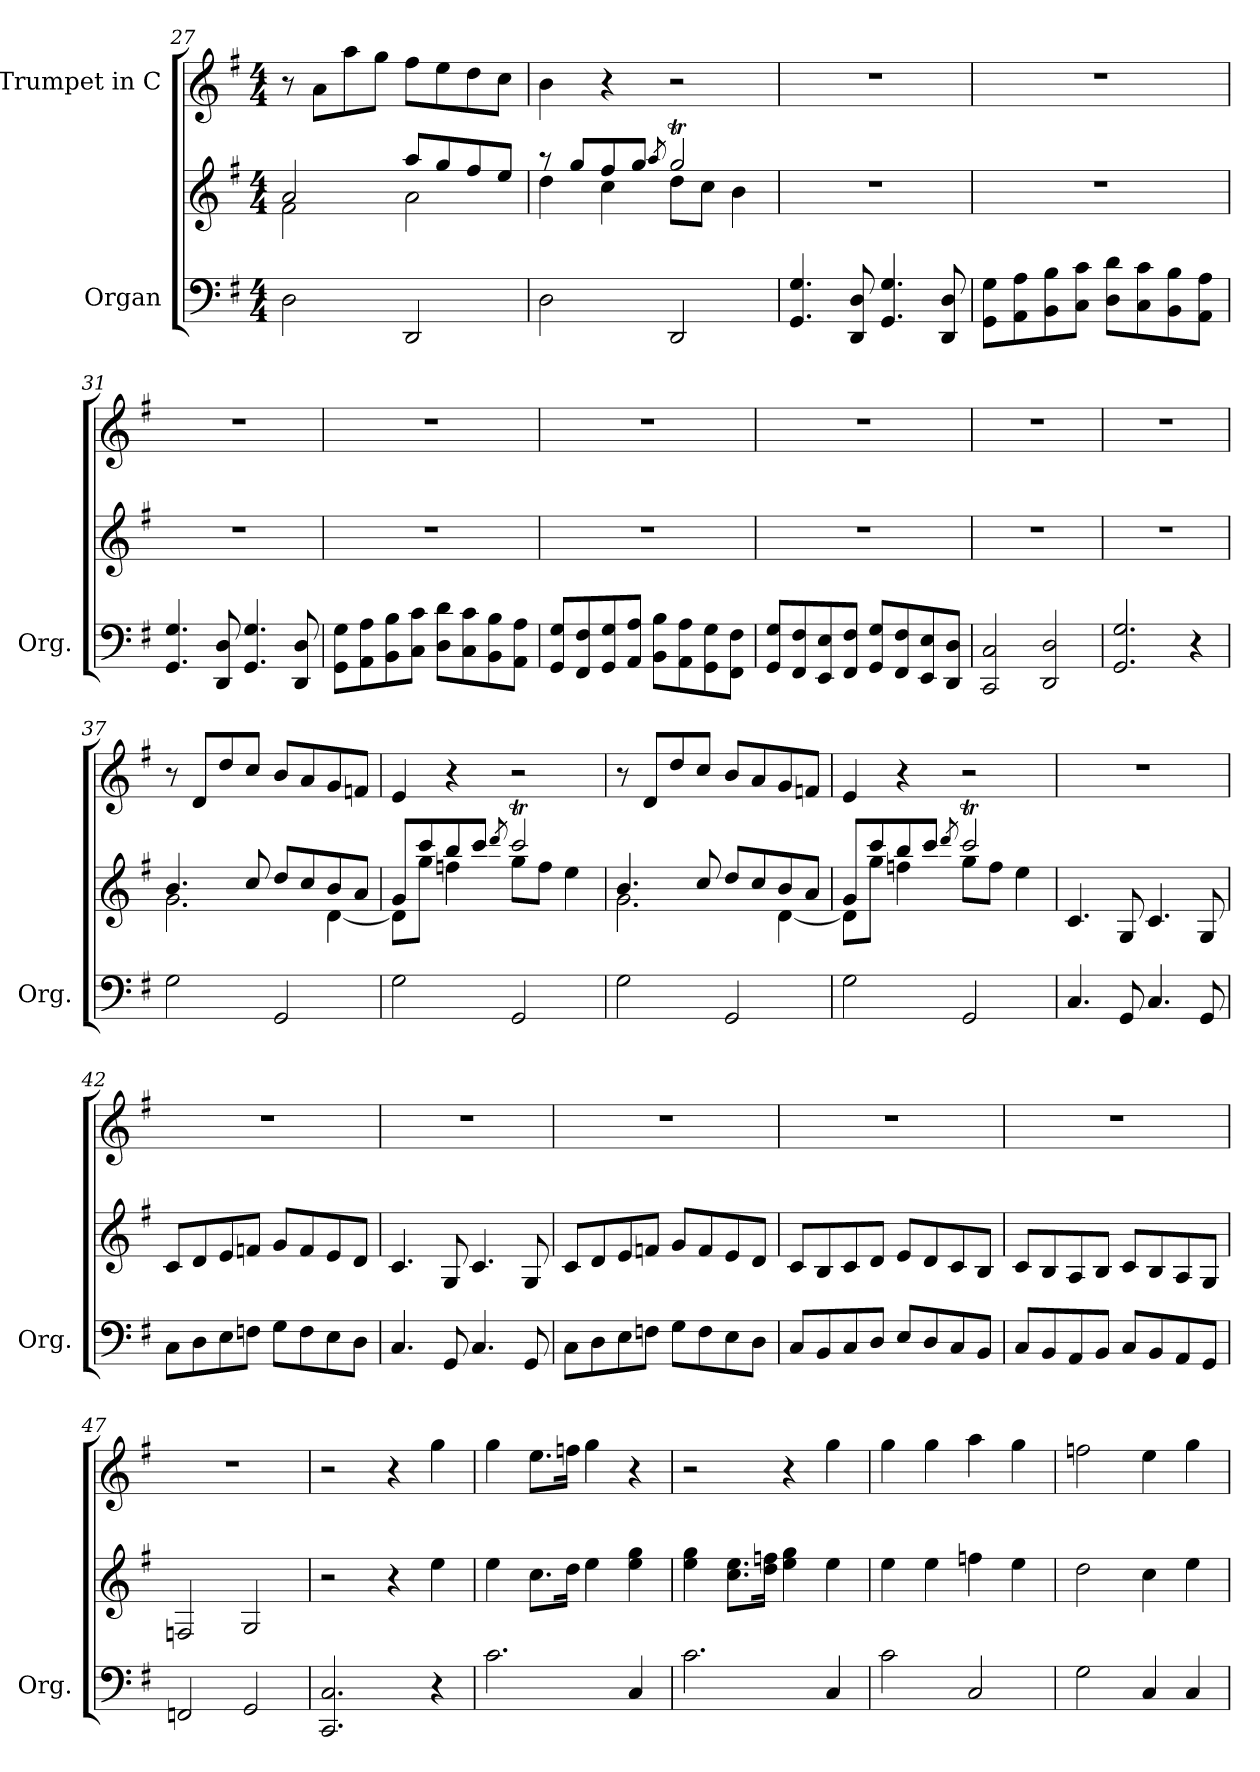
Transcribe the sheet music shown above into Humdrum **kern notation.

**kern	**kern	**kern
*part2	*part2	*part1
*staff3	*staff2	*staff1
*I"Organ	*	*I"Trumpet in C
*I'Org.	*	*
*clefF4	*clefG2	*clefG2
*k[f#]	*k[f#]	*k[f#]
*G:	*G:	*G:
*M4/4	*M4/4	*M4/4
=27	=27	=27
*	*^	*
2D\	2a/	2f#\	8r
.	.	.	8a\L
.	.	.	8aa\
.	.	.	8gg\J
2DD/	8aa/L	2a\	8ff#\L
.	8gg/	.	8ee\
.	8ff#/	.	8dd\
.	8ee/J	.	8cc\J
=28	=28	=28	=28
2D\	8raa	4dd\	4b\
.	8gg/L	.	.
.	8ff#/	4cc\	4r
.	8gg/J	.	.
.	8qaa/	.	.
2DD/	2ggT/	8dd\L	2r
.	.	8cc\J	.
.	.	4b\	.
*	*v	*v	*
!!LO:LB:g=z
=29	=29	=29
4.GG/ 4.G/	1r	1r
8DD/ 8D/	.	.
4.GG/ 4.G/	.	.
8DD/ 8D/	.	.
=30	=30	=30
8GG\ 8G\L	1r	1r
8AA\ 8A\	.	.
8BB\ 8B\	.	.
8C\ 8c\J	.	.
8D\ 8d\L	.	.
8C\ 8c\	.	.
8BB\ 8B\	.	.
8AA\ 8A\J	.	.
=31	=31	=31
4.GG/ 4.G/	1r	1r
8DD/ 8D/	.	.
4.GG/ 4.G/	.	.
8DD/ 8D/	.	.
=32	=32	=32
8GG\ 8G\L	1r	1r
8AA\ 8A\	.	.
8BB\ 8B\	.	.
8C\ 8c\J	.	.
8D\ 8d\L	.	.
8C\ 8c\	.	.
8BB\ 8B\	.	.
8AA\ 8A\J	.	.
=33	=33	=33
8GG/ 8G/L	1r	1r
8FF#/ 8F#/	.	.
8GG/ 8G/	.	.
8AA/ 8A/J	.	.
8BB\ 8B\L	.	.
8AA\ 8A\	.	.
8GG\ 8G\	.	.
8FF#\ 8F#\J	.	.
!!LO:LB:g=z
=34	=34	=34
8GG/ 8G/L	1r	1r
8FF#/ 8F#/	.	.
8EE/ 8E/	.	.
8FF#/ 8F#/J	.	.
8GG/ 8G/L	.	.
8FF#/ 8F#/	.	.
8EE/ 8E/	.	.
8DD/ 8D/J	.	.
=35	=35	=35
2CC/ 2C/	1r	1r
2DD/ 2D/	.	.
=36	=36	=36
2.GG/ 2.G/	1r	1r
4r	.	.
=37	=37	=37
*	*^	*
2G\	4.b/	2.g\	8r
.	.	.	8d/L
.	.	.	8dd/
.	8cc/	.	8cc/J
2GG/	8dd/L	.	8b/L
.	8cc/	.	8a/
.	8b/	[<4d\	8g/
.	8a/J	.	8fn/J
=38	=38	=38	=38
2G\	8g/L	8d\L]	4e/
.	8ccc/	8gg\J	.
.	8bb/	4ffn\	4r
.	8ccc/J	.	.
.	8qddd/	.	.
2GG/	2cccT/	8gg\L	2r
.	.	8ff\J	.
.	.	4ee\	.
!!LO:LB:g=z
=39	=39	=39	=39
2G\	4.b/	2.g\	8r
.	.	.	8d/L
.	.	.	8dd/
.	8cc/	.	8cc/J
2GG/	8dd/L	.	8b/L
.	8cc/	.	8a/
.	8b/	[<4d\	8g/
.	8a/J	.	8fn/J
=40	=40	=40	=40
2G\	8g/L	8d\L]	4e/
.	8ccc/	8gg\J	.
.	8bb/	4ffn\	4r
.	8ccc/J	.	.
.	8qddd/	.	.
2GG/	2cccT/	8gg\L	2r
.	.	8ff\J	.
.	.	4ee\	.
*	*v	*v	*
=41	=41	=41
4.C/	4.c/	1r
8GG/	8G/	.
4.C/	4.c/	.
8GG/	8G/	.
=42	=42	=42
8C\L	8c/L	1r
8D\	8d/	.
8E\	8e/	.
8Fn\J	8fn/J	.
8G\L	8g/L	.
8F\	8f/	.
8E\	8e/	.
8D\J	8d/J	.
=43	=43	=43
4.C/	4.c/	1r
8GG/	8G/	.
4.C/	4.c/	.
8GG/	8G/	.
!!LO:PB:g=z
=44	=44	=44
8C\L	8c/L	1r
8D\	8d/	.
8E\	8e/	.
8Fn\J	8fn/J	.
8G\L	8g/L	.
8F\	8f/	.
8E\	8e/	.
8D\J	8d/J	.
=45	=45	=45
8C/L	8c/L	1r
8BB/	8B/	.
8C/	8c/	.
8D/J	8d/J	.
8E/L	8e/L	.
8D/	8d/	.
8C/	8c/	.
8BB/J	8B/J	.
=46	=46	=46
8C/L	8c/L	1r
8BB/	8B/	.
8AA/	8A/	.
8BB/J	8B/J	.
8C/L	8c/L	.
8BB/	8B/	.
8AA/	8A/	.
8GG/J	8G/J	.
=47	=47	=47
2FFn/	2Fn/	1r
2GG/	2G/	.
=48	=48	=48
2.CC/ 2.C/	2r	2r
.	4r	4r
4r	4ee\	4gg\
!!LO:LB:g=z
=49	=49	=49
2.c\	4ee\	4gg\
.	8.cc\L	8.ee\L
.	16dd\Jk	16ffn\Jk
.	4ee\	4gg\
4C/	4ee\ 4gg\	4r
=50	=50	=50
2.c\	4ee\ 4gg\	2r
.	8.cc\ 8.ee\L	.
.	16dd\ 16ffn\Jk	.
.	4ee\ 4gg\	4r
4C/	4ee\	4gg\
=51	=51	=51
2c\	4ee\	4gg\
.	4ee\	4gg\
2C/	4ffn\	4aa\
.	4ee\	4gg\
=52	=52	=52
2G\	2dd\	2ffn\
4C/	4cc\	4ee\
4C/	4ee\	4gg\
=	=	=
*-	*-	*-
